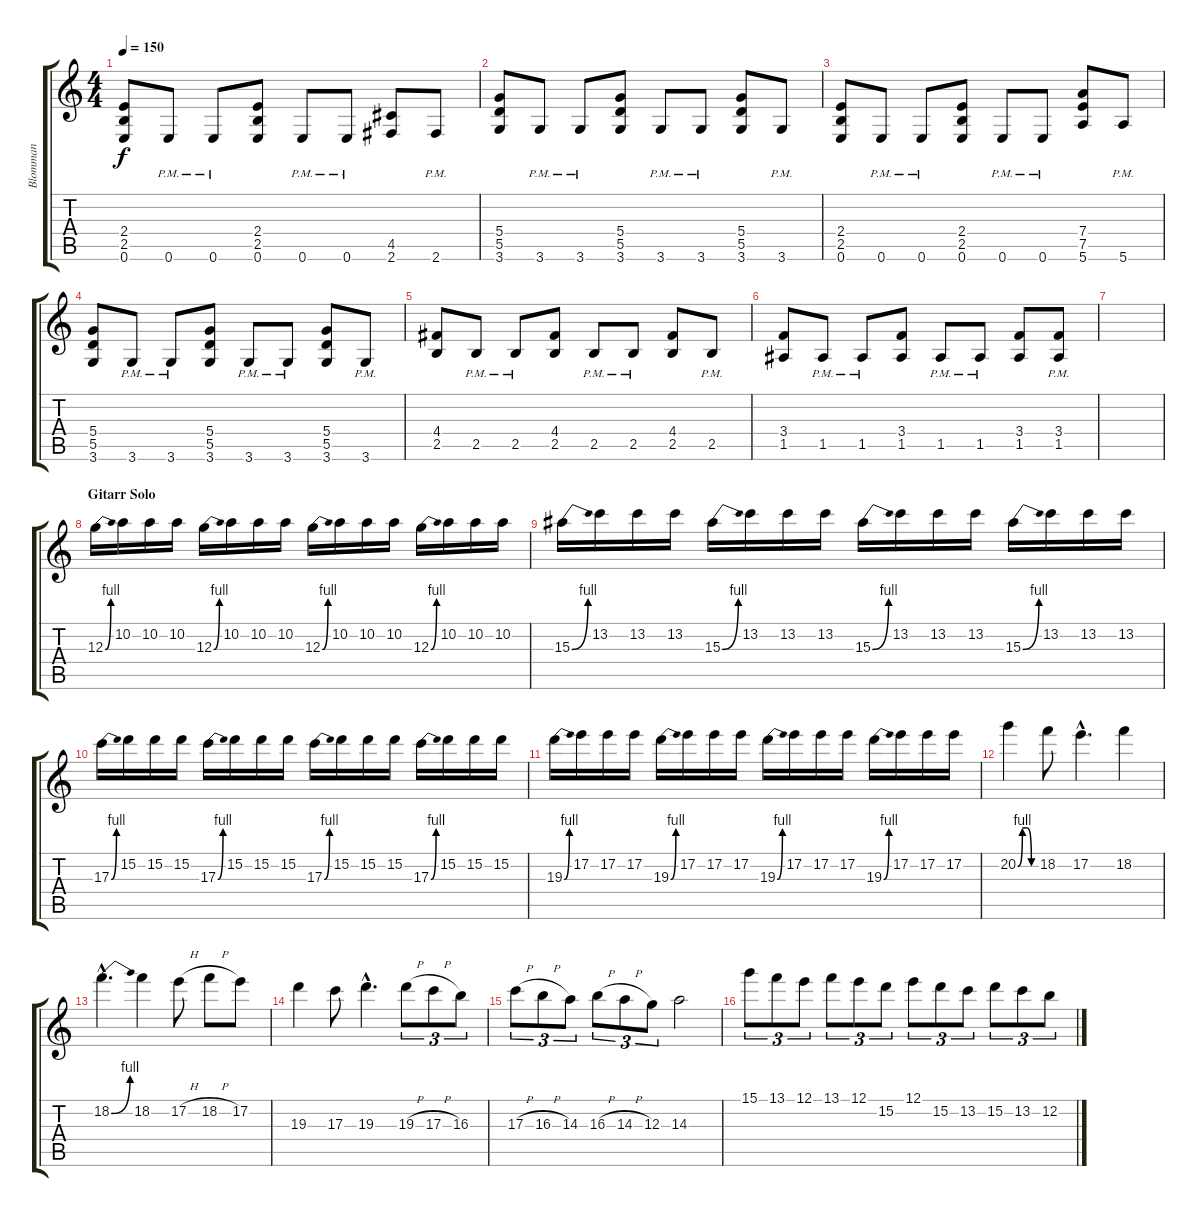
\track ("Blomman" "Blomman") {instrument distortionguitar}
\staff {score tabs}
\tuning (E4 B3 G3 D3 A2 E2) {hide}
\ts (4 4)
\tempo 150
\clef g2
\ks c
(2.4 2.5 0.6).8{dy f} 0.6{pm}.8 0.6{pm}.8 (2.4 2.5 0.6).8 0.6{pm}.8 0.6{pm}.8 (4.5 2.6).8 2.6{pm}.8 |
(5.4 5.5 3.6).8 3.6{pm}.8 3.6{pm}.8 (5.4 5.5 3.6).8 3.6{pm}.8 3.6{pm}.8 (5.4 5.5 3.6).8 3.6{pm}.8 |
(2.4 2.5 0.6).8 0.6{pm}.8 0.6{pm}.8 (2.4 2.5 0.6).8 0.6{pm}.8 0.6{pm}.8 (7.4 7.5 5.6).8 5.6{pm}.8 |
(5.4 5.5 3.6).8 3.6{pm}.8 3.6{pm}.8 (5.4 5.5 3.6).8 3.6{pm}.8 3.6{pm}.8 (5.4 5.5 3.6).8 3.6{pm}.8 |
(4.4 2.5).8 2.5{pm}.8 2.5{pm}.8 (4.4 2.5).8 2.5{pm}.8 2.5{pm}.8 (4.4 2.5).8 2.5{pm}.8 |
(3.4 1.5).8 1.5{pm}.8 1.5{pm}.8 (3.4 1.5).8 1.5{pm}.8 1.5{pm}.8 (3.4 1.5).8 (3.4 1.5{pm}).8 |
|
\section ("" "Gitarr Solo")
12.3{be (bend 0 0 60 4)}.16 10.2.16 10.2.16 10.2.16 12.3{be (bend 0 0 60 4)}.16 10.2.16 10.2.16 10.2.16 12.3{be (bend 0 0 60 4)}.16 10.2.16 10.2.16 10.2.16 12.3{be (bend 0 0 60 4)}.16 10.2.16 10.2.16 10.2.16 |
15.3{be (bend 0 0 60 4)}.16 13.2.16 13.2.16 13.2.16 15.3{be (bend 0 0 60 4)}.16 13.2.16 13.2.16 13.2.16 15.3{be (bend 0 0 60 4)}.16 13.2.16 13.2.16 13.2.16 15.3{be (bend 0 0 60 4)}.16 13.2.16 13.2.16 13.2.16 |
17.3{be (bend 0 0 60 4)}.16 15.2.16 15.2.16 15.2.16 17.3{be (bend 0 0 60 4)}.16 15.2.16 15.2.16 15.2.16 17.3{be (bend 0 0 60 4)}.16 15.2.16 15.2.16 15.2.16 17.3{be (bend 0 0 60 4)}.16 15.2.16 15.2.16 15.2.16 |
19.3{be (bend 0 0 60 4)}.16 17.2.16 17.2.16 17.2.16 19.3{be (bend 0 0 60 4)}.16 17.2.16 17.2.16 17.2.16 19.3{be (bend 0 0 60 4)}.16 17.2.16 17.2.16 17.2.16 19.3{be (bend 0 0 60 4)}.16 17.2.16 17.2.16 17.2.16 |
20.2{be (custom 0 0 15 4 30 4 45 0 60 0)}.4 18.2.8 17.2{hac}.4{d} 18.2.4 |
18.2{be (bend 0 0 60 4) hac}.4{d} 18.2.4 17.2{h}.8 18.2{h}.8 17.2.8 |
19.3.4 17.3.8 19.3{hac}.4{d} 19.3{h}.8{tu (3 2)} 17.3{h}.8{tu (3 2)} 16.3.8{tu (3 2)} |
17.3{h}.8{tu (3 2)} 16.3{h}.8{tu (3 2)} 14.3.8{tu (3 2)} 16.3{h}.8{tu (3 2)} 14.3{h}.8{tu (3 2)} 12.3.8{tu (3 2)} 14.3.2 |
15.1.8{tu (3 2)} 13.1.8{tu (3 2)} 12.1.8{tu (3 2)} 13.1.8{tu (3 2)} 12.1.8{tu (3 2)} 15.2.8{tu (3 2)} 12.1.8{tu (3 2)} 15.2.8{tu (3 2)} 13.2.8{tu (3 2)} 15.2.8{tu (3 2)} 13.2.8{tu (3 2)} 12.2.8{tu (3 2)}
